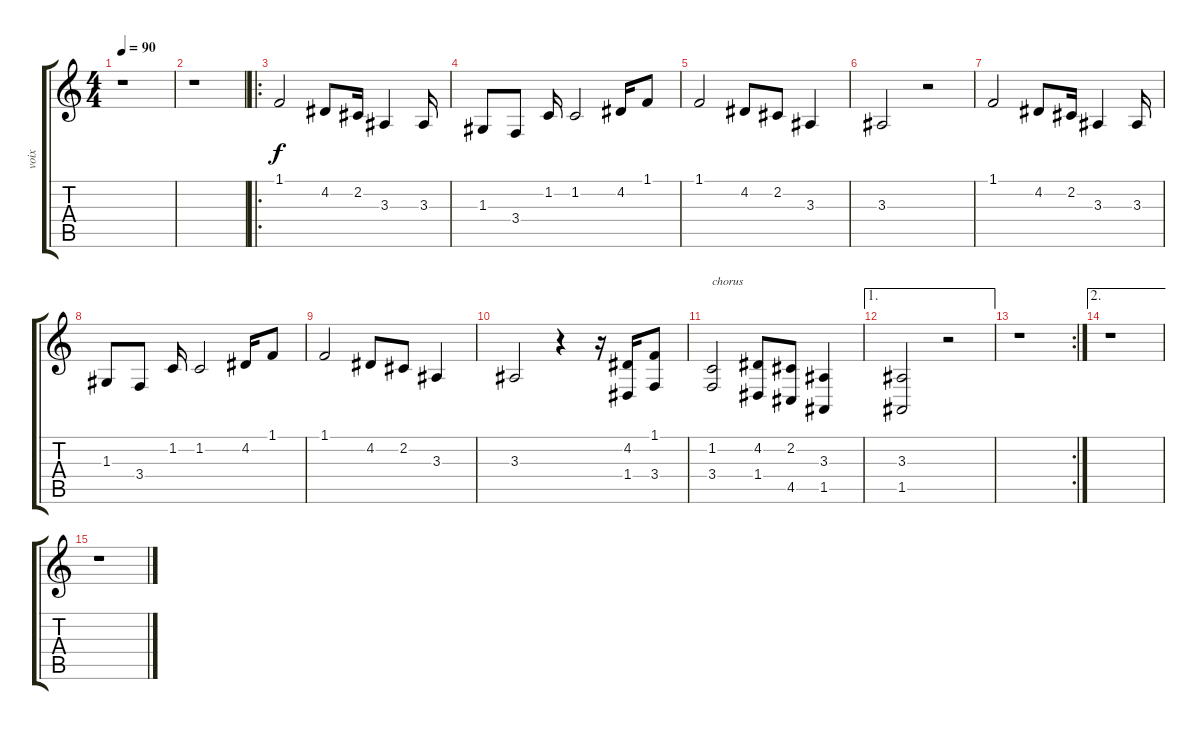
\track ("voix" "voix") {instrument harmonica}
\staff {score tabs}
\tuning (E4 B3 G3 D3 A2 E2) {hide}
\ts (4 4)
\tempo 90
\clef g2
\ks c
r.1{dy f instrument harmonica} |
r.1 |
\ro
1.1.2 4.2.8 2.2.16 3.3.4 3.3.16 |
1.3.8 3.4.8 1.2.16 1.2.2 4.2.16 1.1.8 |
1.1.2 4.2.8 2.2.8 3.3.4 |
3.3.2 r.2 |
1.1.2 4.2.8 2.2.16 3.3.4 3.3.16 |
1.3.8 3.4.8 1.2.16 1.2.2 4.2.16 1.1.8 |
1.1.2 4.2.8 2.2.8 3.3.4 |
3.3.2 r.4 r.16 (4.2 1.4).16 (1.1 3.4).8 |
(1.2 3.4).2{txt "chorus"} (4.2 1.4).8 (2.2 4.5).8 (3.3 1.5).4 |
\ae 1
(3.3 1.5).2 r.2 |
\rc 2
r.1 |
\ae 2
r.1 |
r.1
